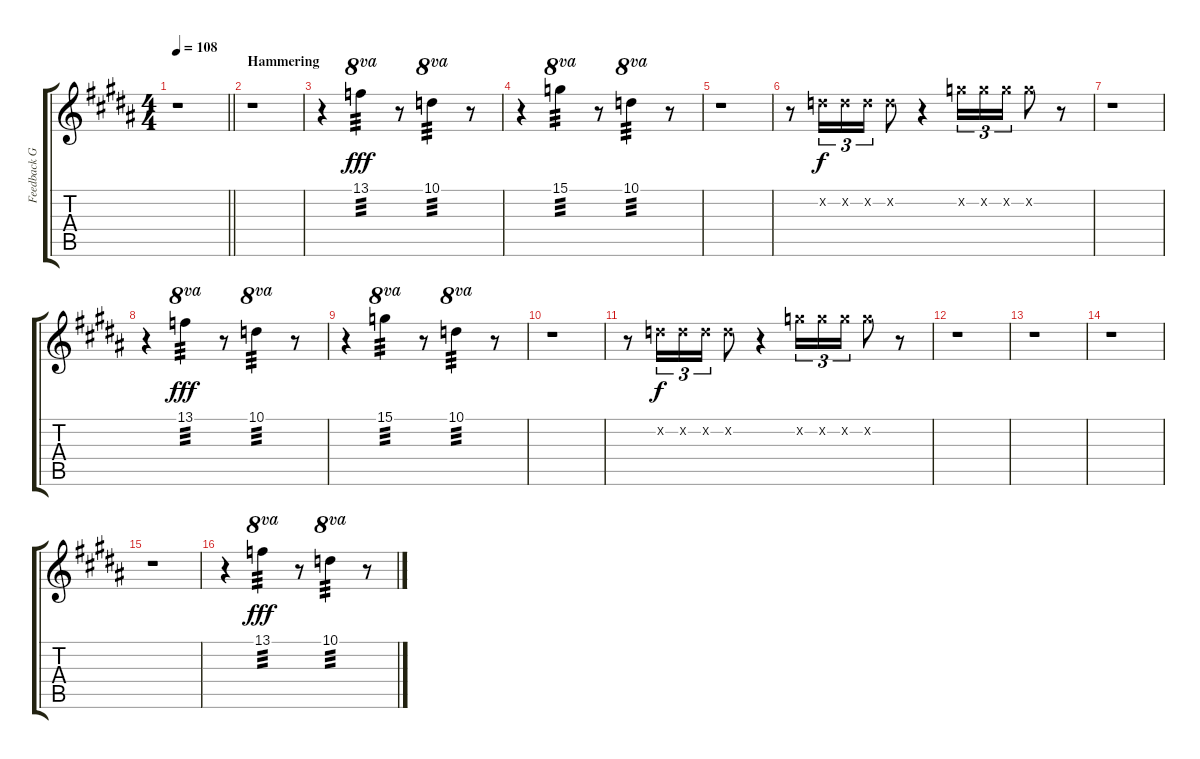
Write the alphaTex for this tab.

\track ("Feedback Guitar / Hammering" "Feedback G") {instrument distortionguitar}
\staff {score tabs}
\tuning (E4 B3 G3 D3 A2 E2) {hide}
\ts (4 4)
\tempo 108
\clef g2
\barLineRight lightlight
\ks g#minor
r.1{dy fff} |
\section ("" "Hammering")
r.1 |
r.4 13.1.4{ot 8va tp 3 volume 8 instrument distortionguitar} r.8 10.1.4{ot 8va tp 3} r.8 |
r.4 15.1.4{ot 8va tp 3} r.8 10.1.4{ot 8va tp 3} r.8 |
r.1 |
r.8 3.2{x}.16{tu (3 2) dy f volume 9 balance 0 instrument synthdrum} 3.2{x}.16{tu (3 2)} 3.2{x}.16{tu (3 2)} 3.2{x}.8 r.4 8.2{x}.16{tu (3 2) balance 16} 8.2{x}.16{tu (3 2)} 8.2{x}.16{tu (3 2)} 8.2{x}.8 r.8 |
r.1 |
r.4 13.1.4{ot 8va tp 3 dy fff volume 8 instrument distortionguitar} r.8 10.1.4{ot 8va tp 3} r.8 |
r.4 15.1.4{ot 8va tp 3} r.8 10.1.4{ot 8va tp 3} r.8 |
r.1 |
r.8 3.2{x}.16{tu (3 2) dy f volume 9 balance 0 instrument synthdrum} 3.2{x}.16{tu (3 2)} 3.2{x}.16{tu (3 2)} 3.2{x}.8 r.4 8.2{x}.16{tu (3 2) balance 16} 8.2{x}.16{tu (3 2)} 8.2{x}.16{tu (3 2)} 8.2{x}.8 r.8 |
r.1 |
r.1 |
r.1 |
r.1 |
r.4 13.1.4{ot 8va tp 3 dy fff volume 8 instrument distortionguitar} r.8 10.1.4{ot 8va tp 3} r.8
